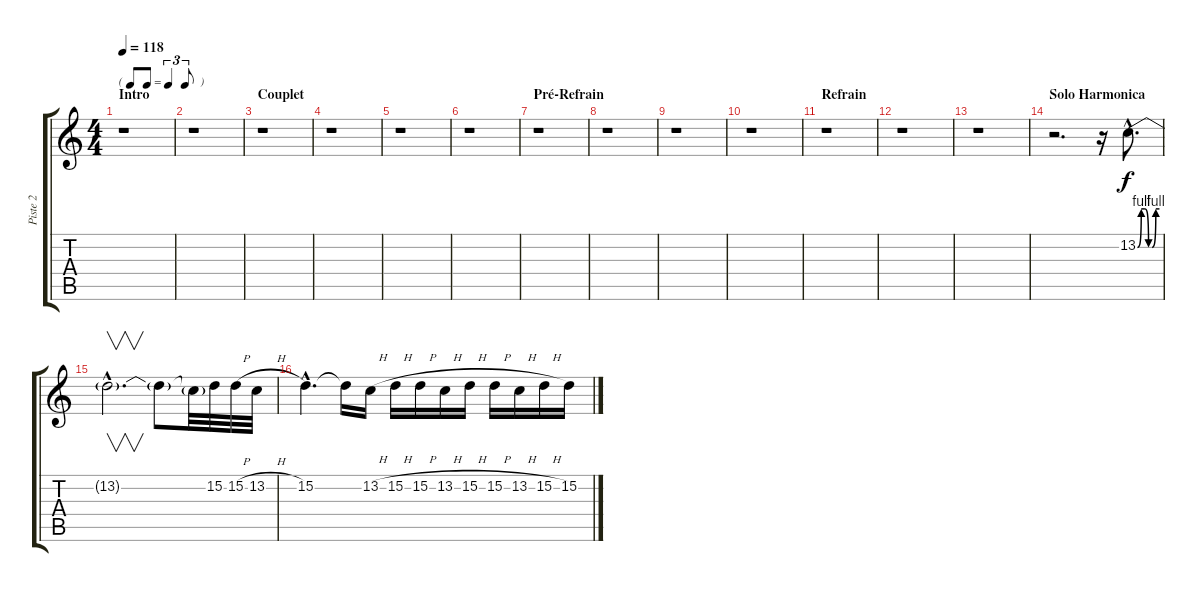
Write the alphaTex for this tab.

\track ("Piste 2" "Piste 2") {instrument harmonica}
\staff {score tabs}
\tuning (E4 B3 G3 D3 A2 E2) {hide}
\ts (4 4)
\tf triplet8th
\section ("" "Intro")
\tempo 118
\clef g2
\ks c
r.1{dy f} |
r.1 |
\section ("" "Couplet")
r.1 |
r.1 |
r.1 |
r.1 |
\section ("" "Pré-Refrain")
r.1 |
r.1 |
r.1 |
r.1 |
\section ("" "Refrain")
r.1 |
r.1 |
r.1 |
\section ("" "Solo Harmonica")
r.2{d} r.16 13.2{be (custom 0 0 10 4 20 4 30 0 40 0 50 4 60 4) hac}.8{d} |
13.2{hac t}.2{v d} 13.2{t}.8 13.2{t}.32 15.2.32 15.2{h}.32 13.2{h}.32 |
15.2{hac}.4{d} 15.2{t}.16 13.2{h}.16 15.2{h}.16 15.2{h}.16 13.2{h}.16 15.2{h}.16 15.2{h}.16 13.2{h}.16 15.2{h}.16 15.2{h}.16
